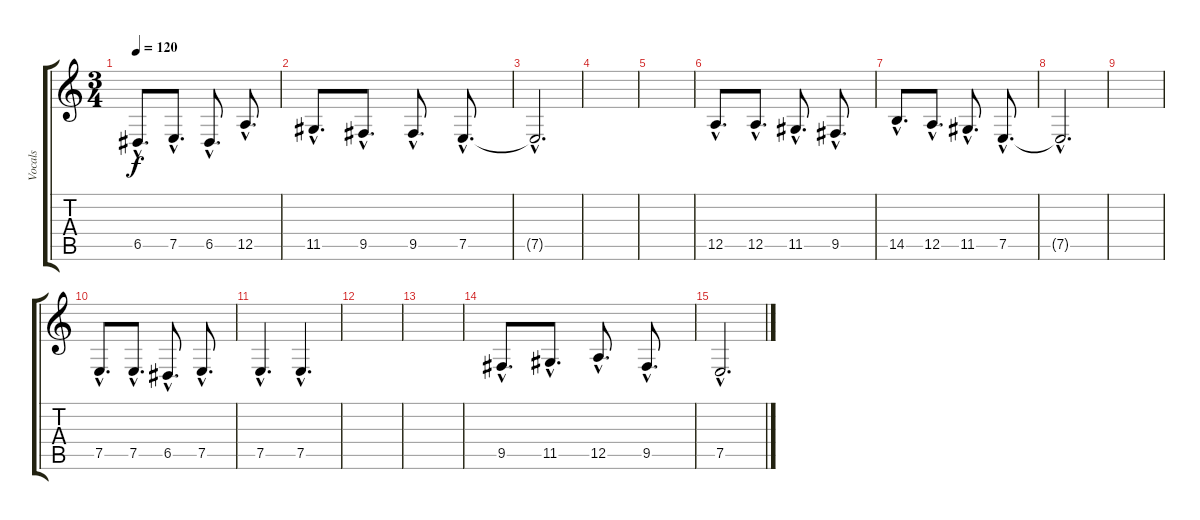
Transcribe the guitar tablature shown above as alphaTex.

\track ("Vocals" "Vocals") {instrument tenorsax}
\staff {score tabs}
\tuning (E4 B3 G3 D3 A2 E2) {hide}
\ts (3 4)
\tempo 120
\clef g2
\ks c
6.5{hac}.8{d dy f} 7.5{hac}.8{d} 6.5{hac}.8{d} 12.5{hac}.8{d} |
11.5{hac}.8{d} 9.5{hac}.8{d} 9.5{hac}.8{d} 7.5{hac}.8{d} |
7.5{hac t}.2{d} |
|
|
12.5{hac}.8{d} 12.5{hac}.8{d} 11.5{hac}.8{d} 9.5{hac}.8{d} |
14.5{hac}.8{d} 12.5{hac}.8{d} 11.5{hac}.8{d} 7.5{hac}.8{d} |
7.5{hac t}.2{d} |
|
7.5{hac}.8{d} 7.5{hac}.8{d} 6.5{hac}.8{d} 7.5{hac}.8{d} |
7.5{hac}.4{d} 7.5{hac}.4{d} |
|
|
9.5{hac}.8{d} 11.5{hac}.8{d} 12.5{hac}.8{d} 9.5{hac}.8{d} |
7.5{hac}.2{d}
